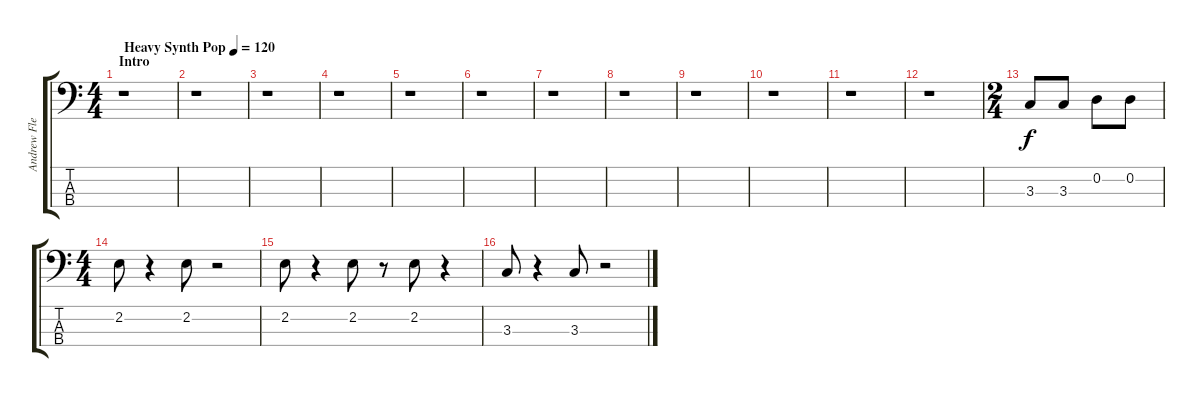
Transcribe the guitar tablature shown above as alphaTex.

\track ("Andrew Fletcher - Synth Bass" "Andrew Fle") {instrument synthbass1}
\staff {score tabs}
\tuning (G2 D2 A1 E1) {hide}
\ts (4 4)
\section ("" "Intro")
\tempo (120 "Heavy Synth Pop")
\clef f4
\ks c
r.1{dy f instrument synthbass1} |
r.1 |
r.1 |
r.1 |
r.1 |
r.1 |
r.1 |
r.1 |
r.1 |
r.1 |
r.1 |
r.1 |
\ts (2 4)
3.3.8 3.3.8 0.2.8 0.2.8 |
\ts (4 4)
2.2.8 r.4 2.2.8 r.2 |
2.2.8 r.4 2.2.8 r.8 2.2.8 r.4 |
3.3.8 r.4 3.3.8 r.2
